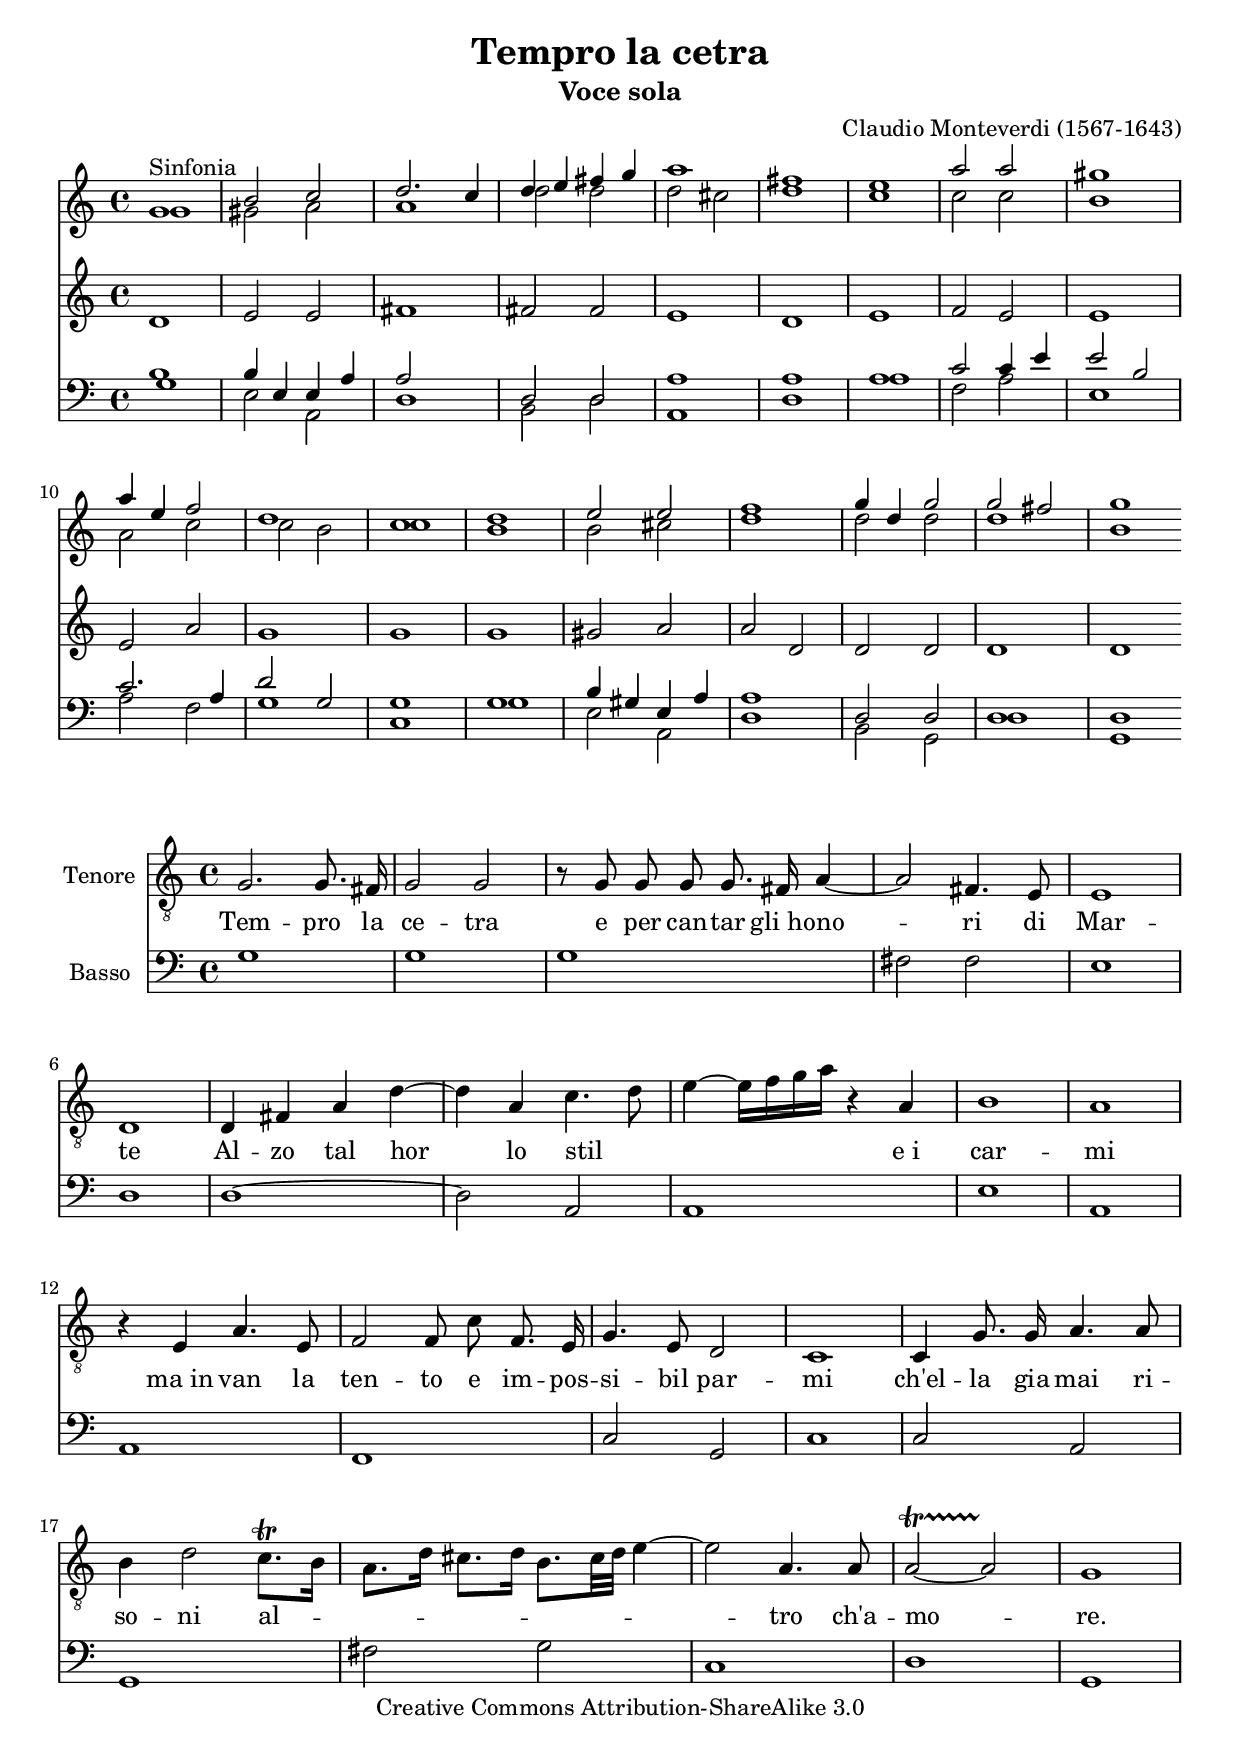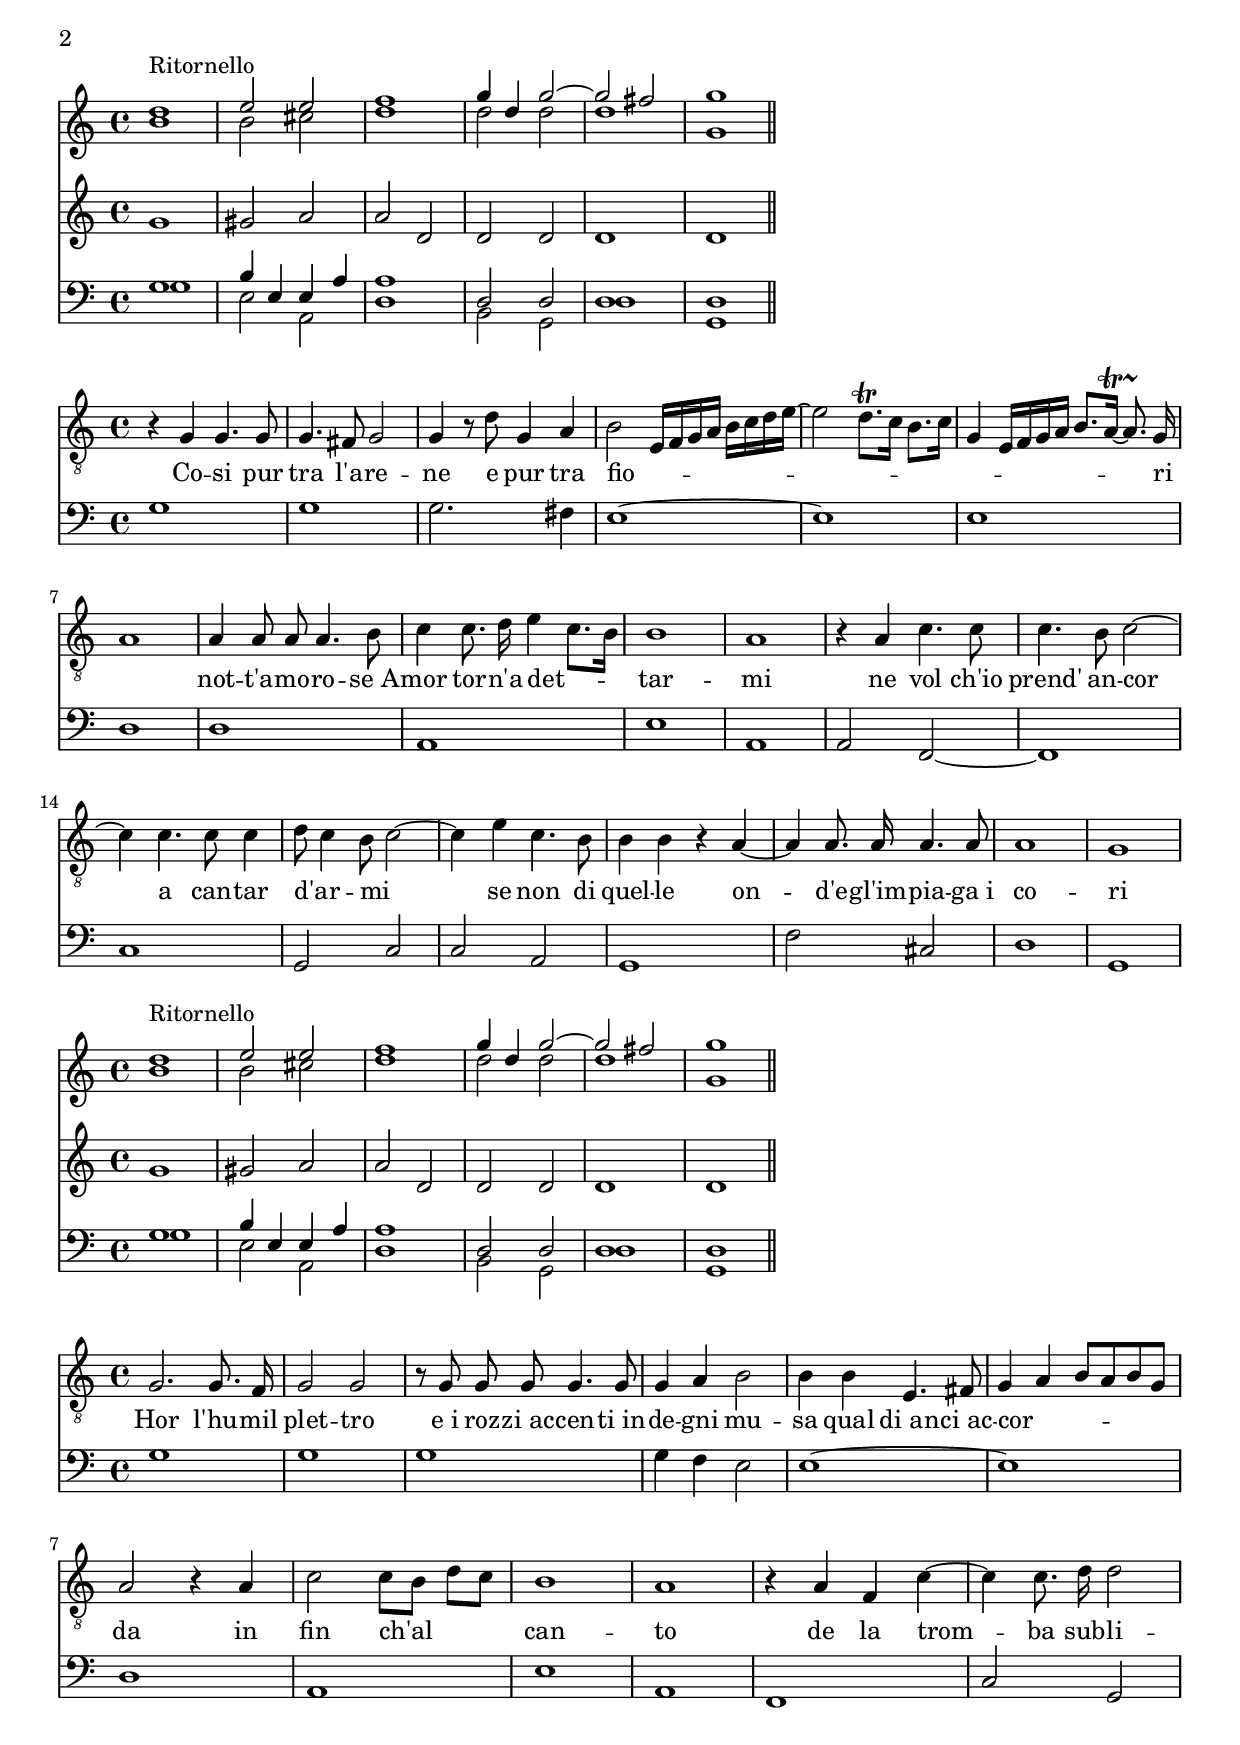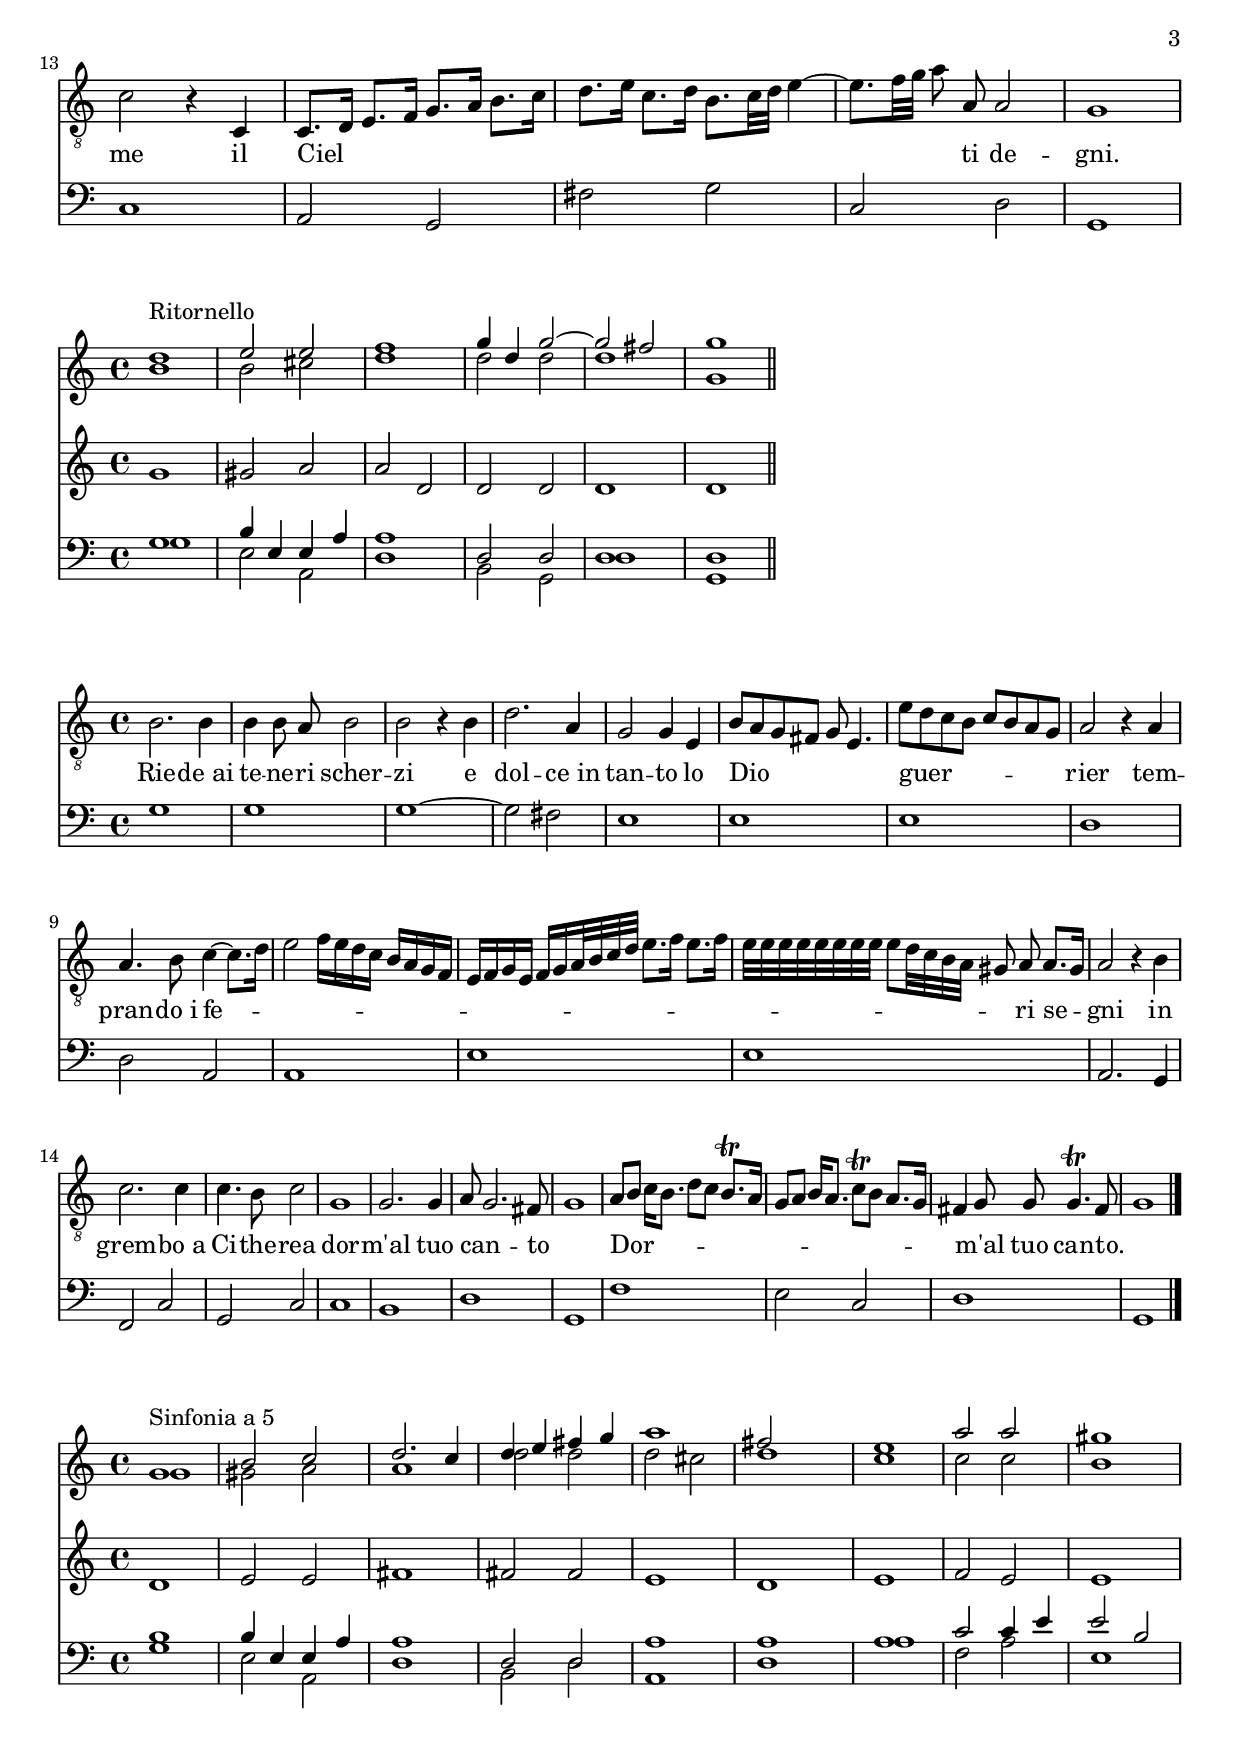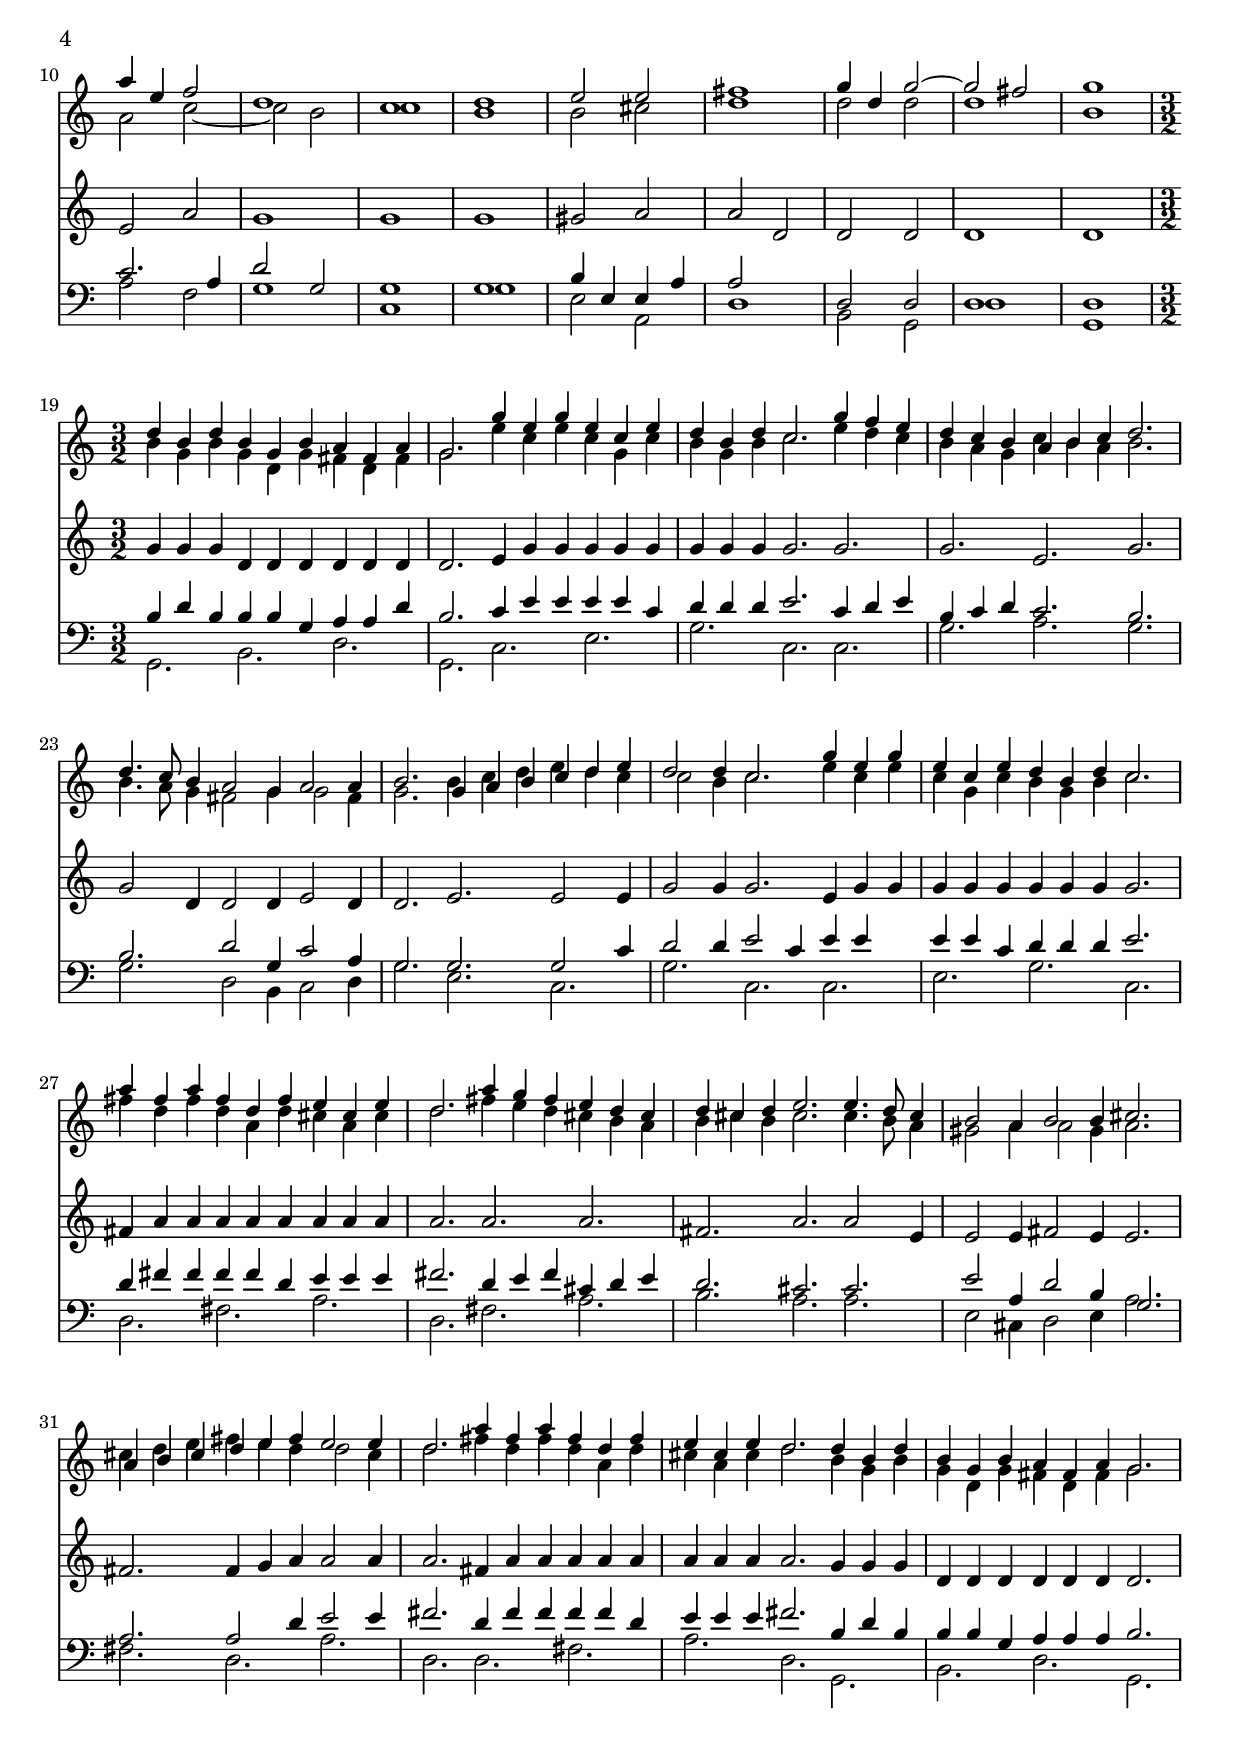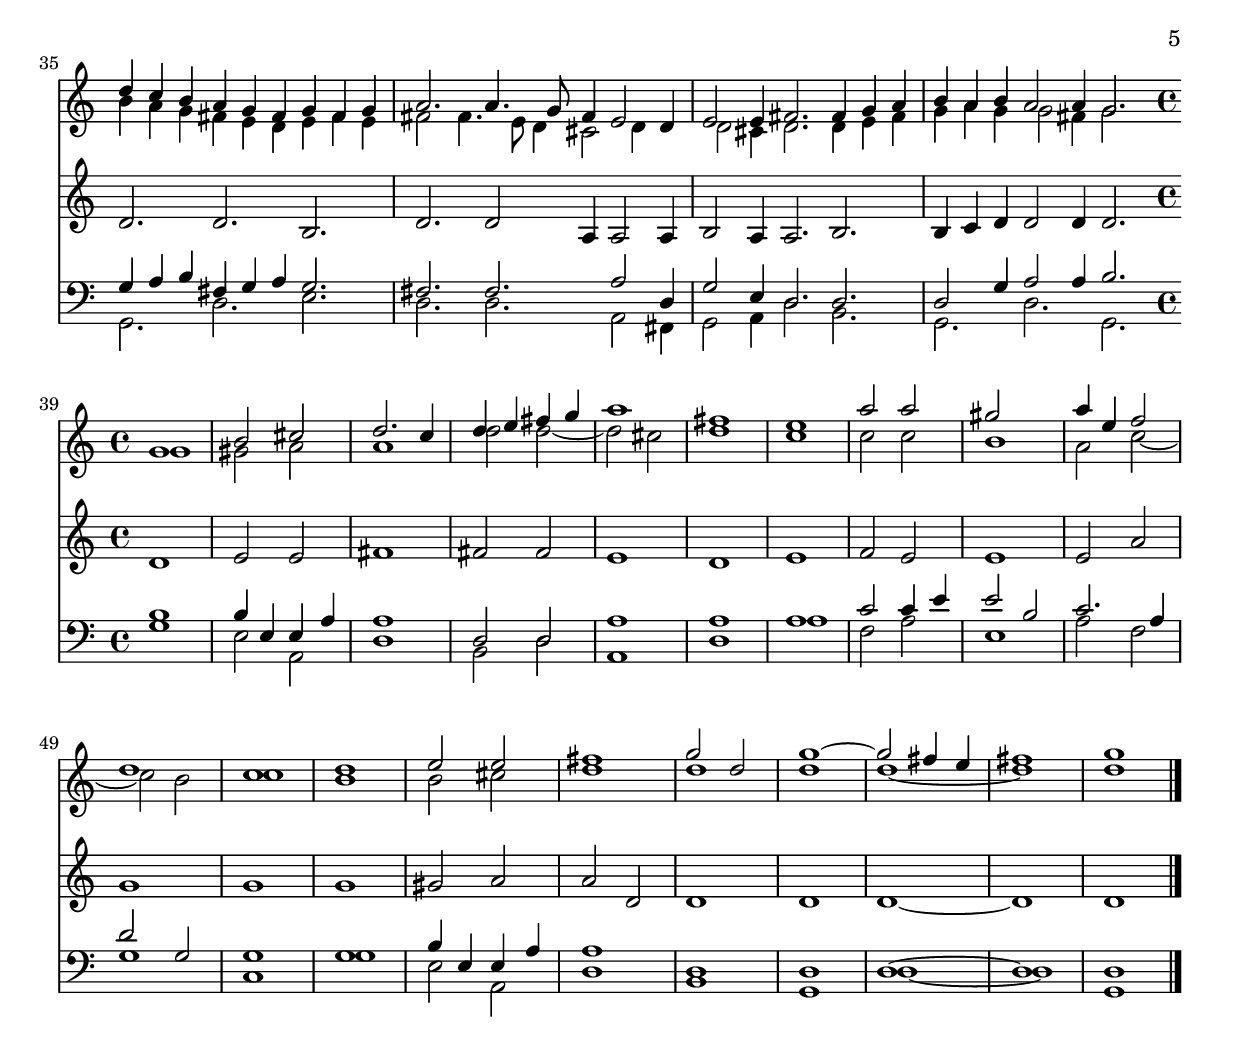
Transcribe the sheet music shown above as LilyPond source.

% Created on Mon Mar 02 22:40:50 CET 2009
\version "2.12.1"

\header {
	title = "Tempro la cetra"
	subtitle = "Voce sola"
	composer = "Claudio Monteverdi (1567-1643)"
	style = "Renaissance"
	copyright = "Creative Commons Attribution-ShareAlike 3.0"
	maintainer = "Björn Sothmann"
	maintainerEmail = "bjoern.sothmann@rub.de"
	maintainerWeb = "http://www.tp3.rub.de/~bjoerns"
}

\include "deutsch.ly"


staffViolinoIa = \new Staff  {
	\time 4/4
	\override Score.MetronomeMark #'stencil = ##f
	\tempo 4 = 200 
	\set Staff.instrumentName=""
	\set Staff.midiInstrument="violin"
	\key c \major
	\clef treble
	\relative c'' {
		<<{g1^\markup{Sinfonia}}\\{g1}>> |
		<<{h2 c}\\{gis a}>> |
		<<{d2. c4}\\{a1}>> |
		<<{d4 e fis g}\\{d2 d}>> |
		<<{a'1}\\{d,2 cis}>> |
		<<{fis1}\\{d}>> |
		<<{e}\\{c}>> |
		<<{a'2 a}\\{c, c}>> |
		<<{gis'1}\\{h,}>> |
		<<{a'4 e f2}\\{a, c}>> |
		<<{d1}\\{c2 h}>> |
		<<{c1}\\{c}>> |
		<<{d}\\{h}>> |
		<<{e2 e}\\{h cis}>> |
		<<{f1}\\{d}>> |
		<<{g4 d g2}\\{d d}>> |
		<<{g fis}\\{d1}>> |
		<<{g}\\{h,}>> |
	\bar ":|"
	}

}
staffViolinoIIa = \new Staff  {
	\set Staff.instrumentName=""
	\set Staff.midiInstrument="violin"
	\key c \major
	\clef treble
	\relative c' {
		d1 |
		e2 e |
		fis1 |
		fis2 fis |
		e1 |
		d |
		e |
		f2 e |
		e1 |
		e2 a |
		g1 |
		g |
		g |
		gis2 a |
		a d, |
		d d |
		d1 |
		d |
	\bar ":|"
	}

}
staffBassoa = \new Staff  {
	\set Staff.instrumentName=""
	\set Staff.midiInstrument="harpsichord"
	\key c \major
	\clef bass
	\relative c' {
		<<{g1}\\{h}>> |
		<<{h4 e, e a}\\{e2 a,}>> |
		<<{a'}\\{d,1}>> |
		<<{d2 d}\\{h2 d}>> |
		<<{a'1}\\{a,}>> |
		<<{a'}\\{d,}>> |
		<<{a'}\\{a}>> |
		<<{c2 c4 e}\\{f,2 a}>> |
		<<{e'2 h}\\{e,1}>> |
		<<{c'2. a4}\\{a2 f}>> |
		<<{d' g,}\\{g1}>> |
		<<{g}\\{c,}>> |
		<<{g'}\\{g}>> |
		<<{h4 gis e a}\\{e2 a,}>> |
		<<{a'1}\\{d,}>> |
		<<{d2 d}\\{h g}>> |
		<<{d'1}\\{d}>> |
		<<{d}\\{g,}>> |
	\bar ":|"
	}

}

staffViolinoIb = \new Staff  {
	\time 4/4
	\override Score.MetronomeMark #'stencil = ##f
	\tempo 4 = 200 
	\set Staff.instrumentName=""
	\set Staff.midiInstrument="violin"
	\key c \major
	\clef treble
	\relative c'' {
		<<{d1^\markup{Ritornello}}\\{h}>> |
		<<{e2 e}\\{h cis}>> |
		<<{f1}\\{d}>> |
		<<{g4 d g2~}\\{d d}>> |
		<<{g fis}\\{d1}>> |
		<<{g}\\{g,}>> |
	\bar "||"
	}

}
staffViolinoIIb = \new Staff  {
	\set Staff.instrumentName=""
	\set Staff.midiInstrument="violin"
	\key c \major
	\clef treble
	\relative c'' {
		g1 |
		gis2 a |
		a d, |
		d d |
		d1 |
		d |
	\bar "||"
	}

}
staffBassob = \new Staff  {
	\set Staff.instrumentName=""
	\set Staff.midiInstrument="harpsichord"
	\key c \major
	\clef bass
	\relative c' {
		<<{g1}\\{g}>> |
		<<{h4 e, e a}\\{e2 a,}>> |
		<<{a'1}\\{d,}>> |
		<<{d2 d}\\{h g}>> |
		<<{d'1}\\{d}>> |
		<<{d}\\{g,}>> |
	\bar "||"
	}

}

staffViolinoIc = \new Staff  {
	\time 4/4
	\override Score.MetronomeMark #'stencil = ##f
	\tempo 4 = 200 
	\set Staff.instrumentName=""
	\set Staff.midiInstrument="violin"
	\key c \major
	\clef treble
	\relative c'' {
		<<{g1^\markup{Sinfonia a 5}}\\{g}>> |
		<<{h2 c}\\{gis a}>> |
		<<{d2. c4}\\{a1}>> |
		<<{d4 e fis g}\\{d2 d}>> |
		<<{a'1}\\{d,2 cis}>> |
		<<{fis}\\{d1}>> |
		<<{e}\\{c}>> |
		<<{a'2 a}\\{c, c}>> |
		<<{gis'1}\\{h,}>> |
		<<{a'4 e f2}\\{a, c~}>> |
		<<{d1}\\{c2 h}>> |
		<<{c1}\\{c}>> |
		<<{d}\\{h}>> |
		<<{e2 e}\\{h cis}>> |
		<<{fis1}\\{d}>> |
		<<{g4 d g2~}\\{d d}>> |
		<<{g2 fis}\\{d1}>> |
		<<{g1}\\{h,}>> |
		\time 3/2
		\set Score.measureLength = #(ly:make-moment 9 4)
		\tempo 4=300
		<<{d4 h d h g h a fis a}\\{h g h g d g fis d fis}>> |
		<<{g2. g'4 e g e c e}\\{g,2. e'4 c e c g c}>> |
		<<{d h d c2. g'4 f e}\\{h g h c2. e4 d c}>> |
		<<{d c h a h c d2.}\\{h4 a g c h a h2.}>> |
		<<{d4. c8 h4 a2 g4 a2 a4}\\{h4. a8 g4 fis2 g4 g2 fis4}>> |
		<<{h2. g4 a h c d e}\\{g,2. h4 c d e d c}>> |
		<<{d2 d4 c2. g'4 e g}\\{c,2 h4 c2. e4 c e}>> |
		<<{e c e d h d c2.}\\{c4 g c h g h c2.}>> |
		<<{a'4 fis a fis d fis e cis e}\\{fis d fis d a d cis a cis}>> |
		<<{d2. a'4 g fis e d cis}\\{d2. fis4 e d cis h a}>> |
		<<{d cis d e2. e4. d8 cis4}\\{h cis h cis2. cis4. h8 a4}>> |
		<<{h2 a4 h2 h4 cis2.}\\{gis2 a4 a2 gis4 a2.}>> |
		<<{a4 h cis d e fis e2 e4}\\{cis d e fis e d d2 cis4}>> |
		<<{d2. a'4 fis a fis d fis}\\{d2. fis4 d fis d a d}>> |
		<<{e cis e d2. d4 h d}\\{cis a cis d2. h4 g h}>> |
		<<{h g h a fis a g2.}\\{g4 d g fis d fis g2.}>> |
		<<{d'4 c h a g fis g fis g}\\{h a g fis e d e fis e}>> |
		<<{a2. a4. g8 fis4 e2 d4}\\{fis2 fis4. e8 d4 cis2 d4}>> |
		<<{e2 e4 fis2. fis4 g a}\\{d,2 cis4 d2. d4 e fis}>> |
		<<{h a h a2 a4 g2.}\\{g4 a g g2 fis4 g2.}>> |
		\time 4/4
		\tempo 4=200
		<<{g1}\\{g}>> |
		<<{h2 cis}\\{gis a}>> |
		<<{d2. c4}\\{a1}>> |
		<<{d4 e fis g}\\{d2 d~}>> |
		<<{a'1}\\{d,2 cis}>> |
		<<{fis1}\\{d}>> |
		<<{e}\\{c}>> |
		<<{a'2 a}\\{c, c}>> |
		<<{gis'}\\{h,1}>> |
		<<{a'4 e f2}\\{a, c~}>> |
		<<{d1}\\{c2 h}>> |
		<<{c1}\\{c}>> |
		<<{d}\\{h}>> |
		<<{e2 e}\\{h cis}>> |
		<<{fis1}\\{d}>> |
		<<{g2 d}\\{d1}>> |
		<<{g1~}\\{d}>> |
		<<{g2 fis4 e}\\{d1~}>> |
		<<{fis}\\{d}>> |
		<<{g}\\{d}>> |
	\bar "|."
	}

}
staffViolinoIIc = \new Staff  {
	\set Staff.instrumentName=""
	\set Staff.midiInstrument="violin"
	\key c \major
	\clef treble
	\relative c' {
		d1 |
		e2 e |
		fis1 |
		fis2 fis |
		e1 |
		d |
		e |
		f2 e |
		e1 |
		e2 a |
		g1 |
		g |
		g |
		gis2 a |
		a d, |
		d d |
		d1 |
		d |
		\time 3/2
		\set Score.measureLength = #(ly:make-moment 9 4)
		g4 g g d d d d d d |
		d2. e4 g g g g g |
		g g g g2. g |
		g e g |
		g2 d4 d2 d4 e2 d4 |
		d2. e e2 e4 |
		g2 g4 g2. e4 g g |
		g g g g g g g2. |
		fis4 a a a a a a a a |
		a2. a a |
		fis a a2 e4 |
		e2 e4 fis2 e4 e2. |
		fis fis4 g a a2 a4 |
		a2. fis4 a a a a a |
		a a a a2. g4 g g |
		d d d d d d d2. |
		d d h |
		d d2 a4 a2 a4 |
		h2 a4 a2. h |
		h4 c d d2 d4 d2. \bar ":|"
		\time 4/4
		\tempo 4=200
		d1 e2 e |
		fis1 |
		fis2 fis |
		e1 |
		d |
		e |
		f2 e |
		e1 |
		e2 a |
		g1 |
		g |
		g |
		gis2 a |
		a d, |
		d1 |
		d |
		d~ |
		d |
		d |
	\bar "|."
	}

}
staffBassoc = \new Staff  {
	\set Staff.instrumentName=""
	\set Staff.midiInstrument="harpsichord"
	\key c \major
	\clef bass
	\relative c' {
		<<{h1}\\{g}>> |
		<<{h4 e, e a}\\{e2 a,}>> |
		<<{a'1}\\{d,}>> |
		<<{d2 d}\\{h d}>> |
		<<{a'1}\\{a,}>> |
		<<{a'}\\{d,}>> |
		<<{a'}\\{a}>> |
		<<{c2 c4 e}\\{f,2 a}>> |
		<<{e' h}\\{e,1}>> |
		<<{c'2. a4}\\{a2 f}>> |
		<<{d' g,}\\{g1}>> |
		<<{g}\\{c,}>> |
		<<{g'}\\{g}>> |
		<<{h4 e, e a}\\{e2 a,}>> |
		<<{a'}\\{d,1}>> |
		<<{d2 d}\\{h g}>> |
		<<{d'1}\\{d}>> |
		<<{d}\\{g,}>> |
		\time 3/2
		\set Score.measureLength = #(ly:make-moment 9 4)
		<<{h'4 d h h h g a a d}\\{g,,2. h d}>> |
		<<{h' c4 e e e e c}\\{g,2. c e}>> |
		<<{d'4 d d e2. c4 d e}\\{g,2. c, c}>> |
		<<{h'4 c d c2. h}\\{g a g}>> |
		<<{h d2 g,4 c2 a4}\\{g2. d2 h4 c2 d4}>> |
		<<{g2. g g2 c4}\\{g2. e c}>> |
		<<{d'2 d4 e2 c4 e e}\\{g,2. c, c}>> |
		<<{e'4 e c d d d e2.}\\{e, g c,}>> |
		<<{d'4 fis fis fis fis d e e e}\\{d,2. fis a}>> |
		<<{fis'2. d4 e fis cis d e}\\{d,2. fis a}>> |
		<<{d cis cis}\\{h a a}>> |
		<<{e'2 a,4 d2 h4 g2.}\\{e2 cis4 d2 e4 a2.}>> |
		<<{a a2 d4 e2 e4}\\{fis,2. d a'}>> |
		<<{fis' d4 fis fis fis fis d}\\{d,2. d fis}>> |
		<<{e'4 e e fis2. h,4 d h}\\{a2. d, g,}>> |
		<<{h'4 h g a a a h2.}\\{h, d g,}>> |
		<<{g'4 a h fis g a g2.}\\{g, d' e}>> |
		<<{fis fis a2 d,4}\\{d2. d a2 fis4}>> |
		<<{g'2 e4 d2. d}\\{g,2 a4 d2. h}>> |
		<<{d2 g4 a2 a4 h2.}\\{g,2. d' g,}>> |
		\time 4/4
		<<{h'1}\\{g}>> |
		<<{h4 e, e a}\\{e2 a,}>> |
		<<{a'1}\\{d,}>> |
		<<{d2 d}\\{h d}>> |
		<<{a'1}\\{a,}>> |
		<<{a'}\\{d,}>> |
		<<{a'}\\{a}>> |
		<<{c2 c4 e}\\{f,2 a}>> |
		<<{e'2 h}\\{e,1}>> |
		<<{c'2. a4}\\{a2 f}>> |
		<<{d' g,}\\{g1}>> |
		<<{g}\\{c,}>> |
		<<{g'}\\{g}>> |
		<<{h4 e, e a}\\{e2 a,}>> |
		<<{a'1}\\{d,}>> |
		<<{d}\\{h}>> |
		<<{d}\\{g,}>> |
		<<{d'~}\\{d~}>> |
		<<{d}\\{d}>> |
		<<{d}\\{g,}>> |
	\bar "|."
	}

}

verseA= \lyricmode {
Tem -- pro la ce -- tra e per can -- tar gli_ho -- no -- ri di Mar -- te Al -- zo tal hor lo stil e_i car -- mi ma_in van la ten -- to e im -- pos -- si -- bil par -- mi ch'el -- la gia mai ri -- so -- ni al -- tro ch'a -- mo -- re.
}
 

staffTenoreA = \new Staff  {
	\time 4/4
	\override Score.MetronomeMark #'stencil = ##f
	\tempo 4 = 100 
	\set Staff.instrumentName="Tenore"
	\set Staff.midiInstrument="oboe"
	\key c \major
	\clef "G_8"
	\relative c' { 	
		\context Voice = "melodyTen" {
			\dynamicUp
			\autoBeamOff
			g2. g8. fis16 |
			g2 g |
			r8 g g g g8. fis16 a4~ |
			a2 fis4. e8 |
			e1 |
			d |
			d4 fis a d~ |
			d a c4.\melisma d8 |
			e4~ e16[ f g a]\melismaEnd r4 a, |
			h1 |
			a |
			r4 e a4. e8 |
			f2 f8 c' f,8. e16 |
			g4. e8 d2 |
			c1 |
			c4 g'8. g16 a4. a8 |
			h4 d2 c8.[\trill\melisma h16] |
			a8.[ d16] cis8.[ d16] h8.[ cis32 d] e4~ |
			e2\melismaEnd a,4. a8 |
			a2\startTrillSpan~ a\stopTrillSpan |
			g1 |
		}

	}

}
staffBassoA = \new Staff  {
	\set Staff.instrumentName="Basso"
	\set Staff.midiInstrument="harpsichord"
	\key c \major
	\clef bass
	\relative c' { 	
		g1 |
		g |
		g |
		fis2 fis |
		e1 |
		d |
		d~ |
		d2 a |
		a1 |
		e' |
		a, |
		a |
		f |
		c'2 g |
		c1 |
		c2 a |
		g1 |
		fis'2 g |
		c,1 |
		d |
		g, |
	}

}



verseB= \lyricmode {
Co -- si pur tra l'a -- re -- ne e pur tra fio -- ri not -- t'a -- mo -- ro -- se_A -- mor tor -- n'a det -- tar -- mi ne vol ch'io prend' an -- cor a can -- tar d'ar -- mi se non di quel -- le on -- d'e -- gl'im -- pia -- ga_i co -- ri
}
 

staffTenoreB = \new Staff  {
	\time 4/4
	\override Score.MetronomeMark #'stencil = ##f
	\tempo 4 = 100 
	\set Staff.instrumentName=""
	\set Staff.midiInstrument="oboe"
	\key c \major
	\clef "G_8"
	\relative c' { 	
		\context Voice = "melodyTen" {
			\dynamicUp
			\autoBeamOff
			r4 g g4. g8 |
			g4. fis8 g2 |
			g4 r8 d' g,4 a |
			h2\melisma e,16[ f g a] h[ c d e]~ |
			e2 d8.\trill[ c16] h8.[ c16] |
			g4 e16[ f g a] h8.[ a16\startTrillSpan]~ a8.\stopTrillSpan\melismaEnd g16\melisma |
			a1\melismaEnd |
			a4 a8 a a4. h8 |
			c4 c8. d16 e4\melisma c8.[ h16]\melismaEnd |
			h1 |
			a |
			r4 a c4. c8 |
			c4. h8 c2~ |
			c4 c4. c8 c4 |
			d8\melisma c4\melismaEnd h8\melisma c2~ |
			c4\melismaEnd e c4. h8 |
			h4 h r a~ |
			a a8. a16 a4. a8 |
			a1 |
			g |
		}

	}

}
staffBassoB = \new Staff  {
	\set Staff.instrumentName=""
	\set Staff.midiInstrument="harpsichord"
	\key c \major
	\clef bass
	\relative c' { 	
		g1 |
		g |
		g2. fis4 |
		e1~ |
		e |
		e |
		d |
		d |
		a |
		e' |
		a, |
		a2 f~ |
		f1 |
		c' |
		g2 c |
		c a |
		g1 |
		f'2 cis |
		d1 |
		g, |
	}

}



verseC= \lyricmode {
Hor l'hu -- mil plet -- tro e_i roz -- zi_ac -- cen -- ti_in -- de -- gni mu -- sa qual di_an -- ci_ac -- cor -- da in fin ch'al can -- to de la trom -- ba sub -- li -- me il Ciel ti de -- gni.
}
 

staffTenoreC = \new Staff  {
	\time 4/4
	\override Score.MetronomeMark #'stencil = ##f
	\tempo 4 = 100 
	\set Staff.instrumentName=""
	\set Staff.midiInstrument="oboe"
	\key c \major
	\clef "G_8"
	\relative c' { 	
		\context Voice = "melodyTen" {
			\dynamicUp
			\autoBeamOff
			g2. g8. f16 |
			g2 g |
			r8 g g g g4. g8 |
			g4 a h2 |
			h4 h e,4. fis8 |
			g4\melisma a h8[ a h g]\melismaEnd |
			a2 r4 a |
			c2 c8[\melisma h] d[ c]\melismaEnd |
			h1 |
			a |
			r4 a f c'~ |
			c c8. d16 d2 |
			c2 r4 c, |
			c8.[\melisma d16] e8.[ f16] g8.[ a16] h8.[ c16] |
			d8.[ e16] c8.[ d16] h8.[ c32 d] e4~ |
			e8.[ f32 g] a8\melismaEnd a, a2 |
			g1 |
		}

	}

}
staffBassoC = \new Staff  {
	\set Staff.instrumentName=""
	\set Staff.midiInstrument="harpsichord"
	\key c \major
	\clef bass
	\relative c' { 	
		g1 |
		g |
		g |
		g4 f e2 |
		e1~ |
		e |
		d |
		a |
		e' |
		a, |
		f |
		c'2 g |
		c1 |
		a2 g |
		fis' g |
		c, d |
		g,1 |
	}

}



verseD= \lyricmode {
Rie -- de_ai te -- ne -- ri scher -- zi e dol -- ce_in tan -- to lo Dio guer -- rier tem -- pran -- do_i fe -- ri se -- gni in grem -- bo_a Ci -- the -- rea dor -- m'al tuo can -- to Dor -- m'al tuo can -- to.
}
 

staffTenoreD = \new Staff  {
	\time 4/4
	\override Score.MetronomeMark #'stencil = ##f
	\tempo 4 = 100 
	\set Staff.instrumentName=""
	\set Staff.midiInstrument="oboe"
	\key c \major
	\clef "G_8"
	\relative c' { 	
		\context Voice = "melodyTen" {
			\dynamicUp
			\autoBeamOff
			h2. h4 |
			h4 h8 a h2 |
			h r4 h |
			d2. a4 |
			g2 g4 e |
			h'8[\melisma a g fis] g e4.\melismaEnd |
			e'8[\melisma d c h] c[ h a g]\melismaEnd |
			a2 r4 a |
			a4. h8 c4~\melisma c8.[ d16] |
			e2 f16[ e d c] h[ a g f] |
			e[ f g e] f[ g a32 h c d] e8.[ f16] e8.[ f16] |
			e32[ e e e e e e e] e8[ d32 c h a] gis8\melismaEnd a a8.[ gis16] |
			a2 r4 h |
			c2. c4 |
			c4. h8 c2 |
			g1 |
			g2. g4 |
			a8\melisma g2.\melismaEnd fis8\melisma |
			g1\melismaEnd |
			a8[\melisma h] c16[ h8.] d8[ c] h8.[\trill a16] |
			g8[ a] h16[ a8.] c8[\trill h] a8.[ g16] |
			fis4\melismaEnd g8 g g4.\trill fis8\melisma |
			g1\melismaEnd |
		}

	\bar "|."
	}

}
staffBassoD = \new Staff  {
	\set Staff.instrumentName=""
	\set Staff.midiInstrument="harpsichord"
	\key c \major
	\clef bass
	\relative c' { 	
		g1 |
		g |
		g~ |
		g2 fis |
		e1 |
		e |
		e |
		d |
		d2 a |
		a1 |
		e' |
		e |
		a,2. g4 |
		f2 c' |
		g c |
		c1 |
		h |
		d |
		g, |
		f' |
		e2 c |
		d1 |
		g, |
	\bar "|."
	}

}



\score {
	<<
		\staffViolinoIa
		\staffViolinoIIa
		\staffBassoa
	>>
	
	\midi {
	}

	\layout  {
		indent=0
	}
}

\score {
	<<
		\staffTenoreA
		\context Lyrics = "lmelodyTen" \lyricmode  { \lyricsto "melodyTen" \verseA }
		
		\staffBassoA
	>>
	
	\midi {
	}

	\layout  {
	}
}

\score {
	<<
		\staffViolinoIb
		\staffViolinoIIb
		\staffBassob
	>>
	
	\midi {
	}

	\layout  {
		indent=0
	}
}

\score {
	<<
		\staffTenoreB
		\context Lyrics = "lmelodyTen" \lyricmode  { \lyricsto "melodyTen" \verseB }
		
		\staffBassoB
	>>
	
	\midi {
	}

	\layout  {
		indent=0
	}
}

\score {
	<<
		\staffViolinoIb
		\staffViolinoIIb
		\staffBassob
	>>
	
	\midi {
	}

	\layout  {
		indent=0
	}
}

\score {
	<<
		\staffTenoreC
		\context Lyrics = "lmelodyTen" \lyricmode  { \lyricsto "melodyTen" \verseC }
		
		\staffBassoC
	>>
	
	\midi {
	}

	\layout  {
		indent=0
	}
}

\score {
	<<
		\staffViolinoIb
		\staffViolinoIIb
		\staffBassob
	>>
	
	\midi {
	}

	\layout  {
		indent=0
	}
}

\score {
	<<
		\staffTenoreD
		\context Lyrics = "lmelodyTen" \lyricmode  { \lyricsto "melodyTen" \verseD }
		
		\staffBassoD
	>>
	
	\midi {
	}

	\layout  {
		indent=0
	}
}

\score {
	<<
		\staffViolinoIc
		\staffViolinoIIc
		\staffBassoc
	>>
	
	\midi {
	}

	\layout  {
		indent=0
	}
}


\paper {
}

